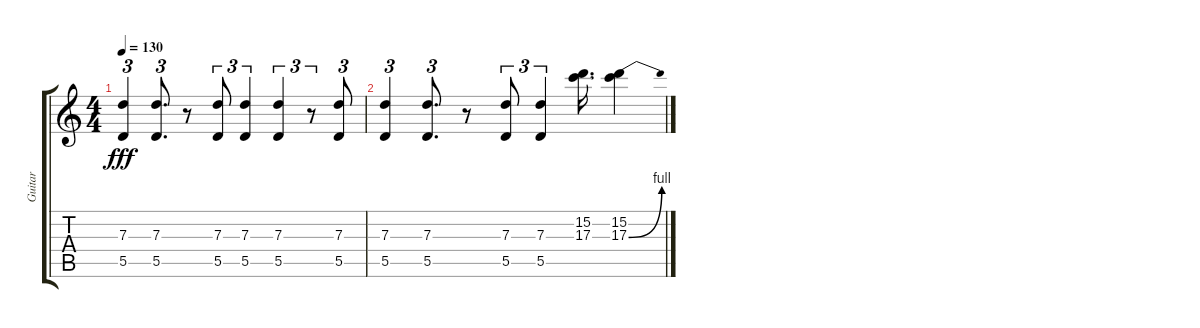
\track ("Guitar" "Guitar") {instrument overdrivenguitar}
\staff {score tabs}
\tuning (E4 B3 G3 D3 A2 D2) {hide}
\ts (4 4)
\tempo 130
\clef g2
\ks c
(7.3 5.5).4{tu (3 2) dy fff} (7.3 5.5).8{d tu (3 2)} r.8 (7.3 5.5).8{tu (3 2)} (7.3 5.5).4{tu (3 2)} (7.3 5.5).4{tu (3 2)} r.8{tu (3 2)} (7.3 5.5).8{tu (3 2)} |
(7.3 5.5).4{tu (3 2)} (7.3 5.5).8{d tu (3 2)} r.8 (7.3 5.5).8{tu (3 2)} (7.3 5.5).4{tu (3 2)} (15.2 17.3).16{d} (15.2 17.3{be (bend 0 0 60 4)}).4
